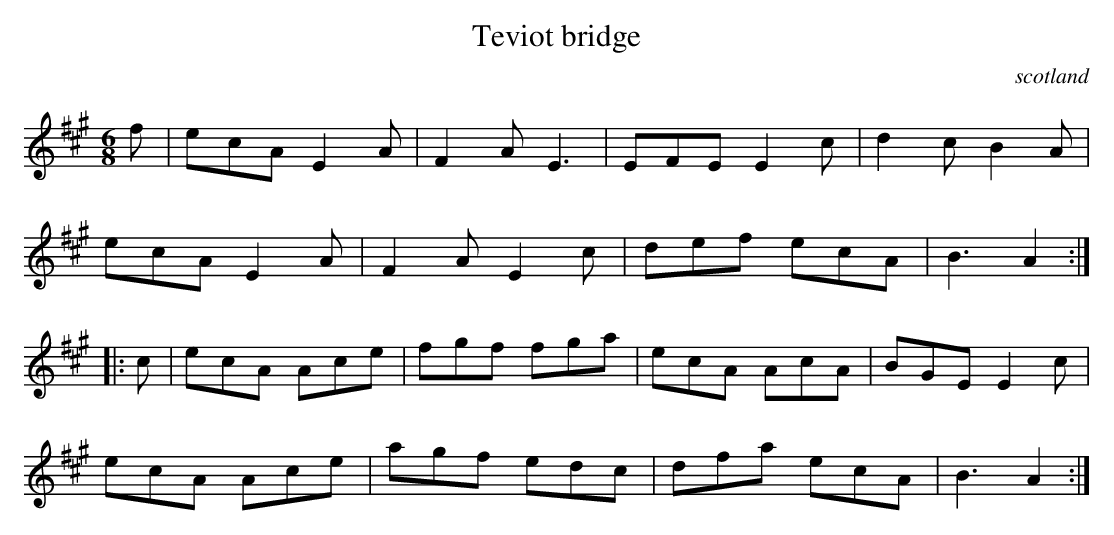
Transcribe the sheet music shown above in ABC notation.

X:1
T:Teviot bridge
O:scotland
M:6/8
L:1/8
K:A
f|ecA E2A|F2A E3|EFE E2c|d2c B2A|
ecA E2A|F2A E2c|def ecA|B3 A2:|
|:c|ecA Ace|fgf fga|ecA AcA|BGE E2c|
ecA Ace|agf edc|dfa ecA|B3 A2:|
